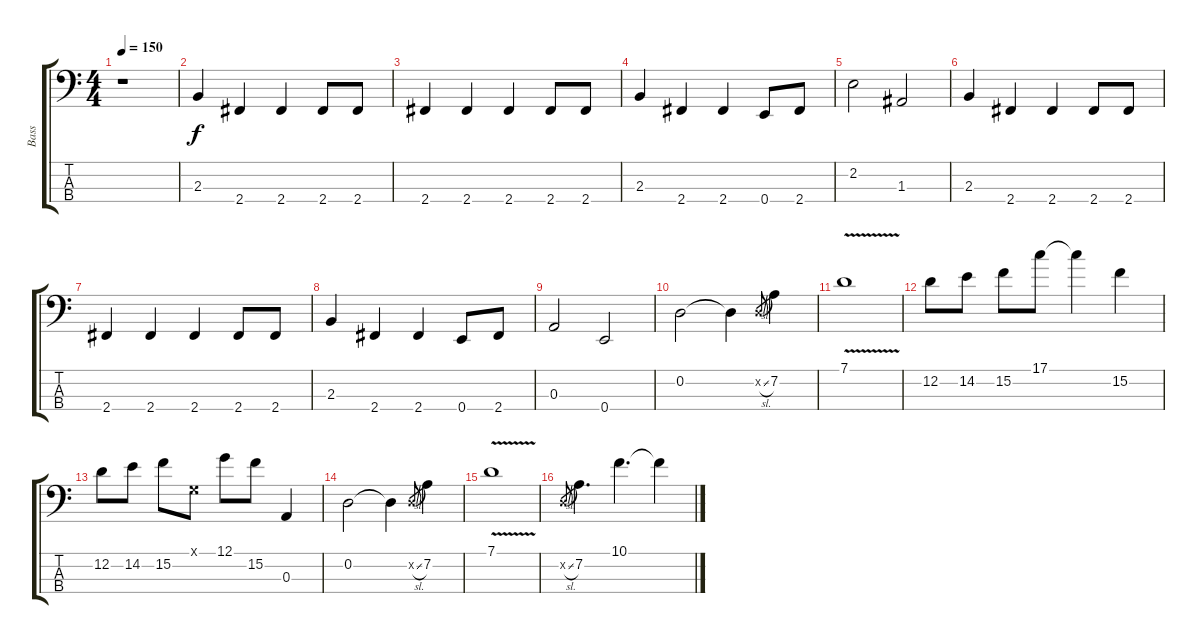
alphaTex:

\track ("Bass" "Bass") {instrument electricbassfinger}
\staff {score tabs}
\tuning (G2 D2 A1 E1) {hide}
\ts (4 4)
\tempo 150
\clef f4
\ks c
r.1{dy f instrument electricbassfinger} |
2.3.4 2.4.4 2.4.4 2.4.8 2.4.8 |
2.4.4 2.4.4 2.4.4 2.4.8 2.4.8 |
2.3.4 2.4.4 2.4.4 0.4.8 2.4.8 |
2.2.2 1.3.2 |
2.3.4 2.4.4 2.4.4 2.4.8 2.4.8 |
2.4.4 2.4.4 2.4.4 2.4.8 2.4.8 |
2.3.4 2.4.4 2.4.4 0.4.8 2.4.8 |
0.3.2 0.4.2 |
0.2.2 0.2{t}.4 0.2{sl x}.8{gr} 7.2.4 |
7.1{v}.1 |
12.2.8 14.2.8 15.2.8 17.1.8 17.1{t}.4 15.2.4 |
12.2.8 14.2.8 15.2.8 0.1{x}.8 12.1.8 15.2.8 0.3.4 |
0.2.2 0.2{t}.4 0.2{sl x}.8{gr} 7.2.4 |
7.1{v}.1 |
0.2{sl x}.8{gr} 7.2.4{d} 10.1.4{d} 10.1{t}.4
